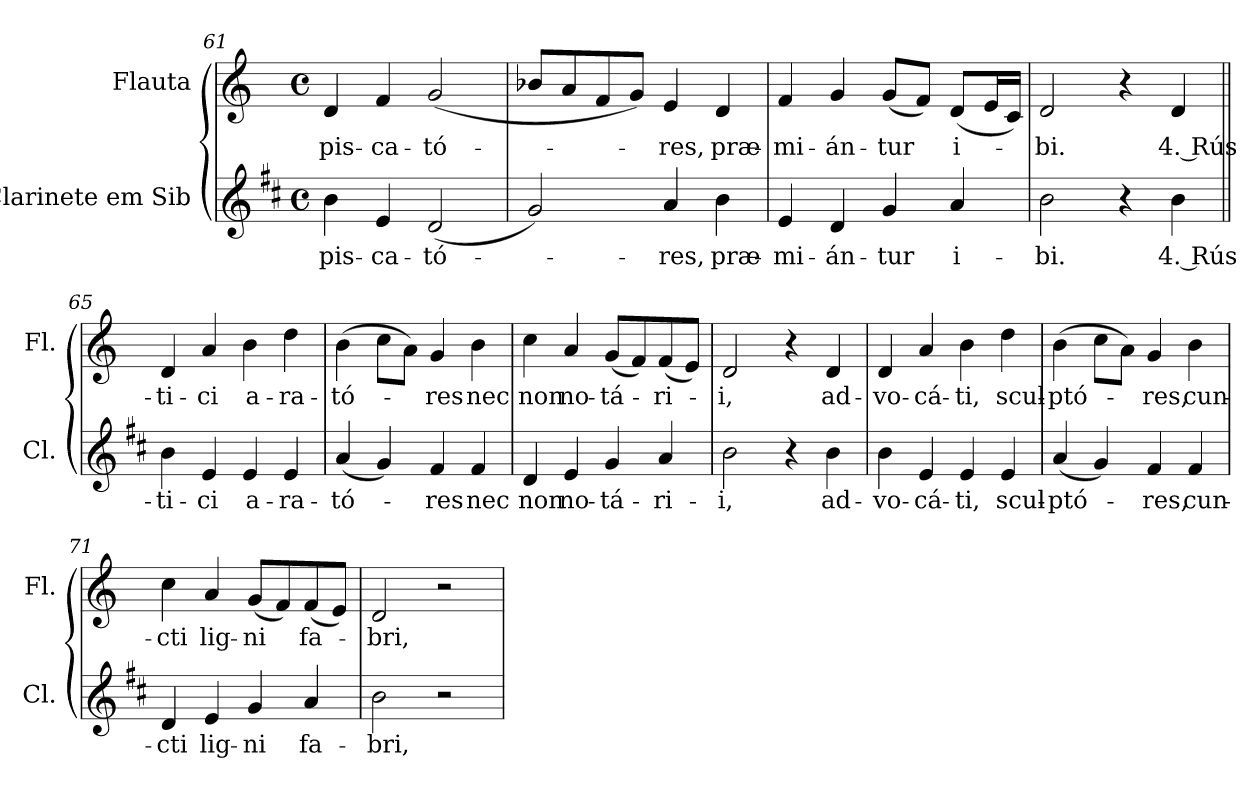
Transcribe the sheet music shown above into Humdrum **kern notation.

**kern	**text	**kern	**text
*part2	*part2	*part1	*part1
*staff2	*staff2	*staff1	*staff1
*I"Clarinete em Sib	*	*I"Flauta	*
*I'Cl.	*	*I'Fl.	*
*clefG2	*	*clefG2	*
*ITrd1c2	*	*	*
*k[]	*	*k[]	*
*C:	*	*C:	*
*M4/4	*	*M4/4	*
*met(c)	*	*met(c)	*
=61	=61	=61	=61
!	!LO:LY:b:color=#000000	!	!
!	!	!	!LO:LY:b:color=#000000
4ai\	pis-	4di/	pis-
!	!LO:LY:b:color=#000000	!	!
!	!	!	!LO:LY:b:color=#000000
4di/	-ca-	4fi/	-ca-
!	!LO:LY:b:color=#000000	!	!
!	!	!	!LO:LY:b:color=#000000
(2ci/	-tó-	(2gi/	-tó-
=62	=62	=62	=62
2fi/)	.	8b-Xi/L	.
.	.	8ai/	.
.	.	8fi/	.
.	.	8gi/J)	.
!	!LO:LY:b:color=#000000	!	!
!	!	!	!LO:LY:b:color=#000000
4gi/	-res,	4ei/	-res,
!	!LO:LY:b:color=#000000	!	!
!	!	!	!LO:LY:b:color=#000000
4ai\	præ-	4di/	præ-
=63	=63	=63	=63
!	!LO:LY:b:color=#000000	!	!
!	!	!	!LO:LY:b:color=#000000
4di/	-mi-	4fi/	-mi-
!	!LO:LY:b:color=#000000	!	!
!	!	!	!LO:LY:b:color=#000000
4ci/	-án-	4gi/	-án-
!	!LO:LY:b:color=#000000	!	!
!	!	!	!LO:LY:b:color=#000000
4fi/	-tur	(8gi/L	-tur
.	.	8fi/J)	.
!	!LO:LY:b:color=#000000	!	!
!	!	!	!LO:LY:b:color=#000000
4gi/	i-	(8di/L	i-
.	.	16ei/L	.
.	.	16ci/JJ)	.
!!LO:LB:g=z
=64	=64	=64	=64
!	!LO:LY:b:color=#000000	!	!
!	!	!	!LO:LY:b:color=#000000
2ai\	-bi.	2di/	-bi.
4r	.	4r	.
!	!LO:LY:b:color=#000000	!	!
!	!	!	!LO:LY:b:color=#000000
4ai\	4. Rús-	4di/	4. Rús-
=65||	=65||	=65||	=65||
!	!LO:LY:b:color=#000000	!	!
!	!	!	!LO:LY:b:color=#000000
4ai\	-ti-	4di/	-ti-
!	!LO:LY:b:color=#000000	!	!
!	!	!	!LO:LY:b:color=#000000
4di/	-ci	4ai/	-ci
!	!LO:LY:b:color=#000000	!	!
!	!	!	!LO:LY:b:color=#000000
4di/	a-	4bi\	a-
!	!LO:LY:b:color=#000000	!	!
!	!	!	!LO:LY:b:color=#000000
4di/	-ra-	4ddi\	-ra-
=66	=66	=66	=66
!	!LO:LY:b:color=#000000	!	!
!	!	!	!LO:LY:b:color=#000000
(4gi/	-tó-	(4bi\	-tó-
4fi/)	.	8cci\L	.
.	.	8ai\J)	.
!	!LO:LY:b:color=#000000	!	!
!	!	!	!LO:LY:b:color=#000000
4ei/	-res	4gi/	-res
!	!LO:LY:b:color=#000000	!	!
!	!	!	!LO:LY:b:color=#000000
4ei/	nec	4bi\	nec
=67	=67	=67	=67
!	!LO:LY:b:color=#000000	!	!
!	!	!	!LO:LY:b:color=#000000
4ci/	non	4cci\	non
!	!LO:LY:b:color=#000000	!	!
!	!	!	!LO:LY:b:color=#000000
4di/	no-	4ai/	no-
!	!LO:LY:b:color=#000000	!	!
!	!	!	!LO:LY:b:color=#000000
4fi/	-tá-	(8gi/L	-tá-
.	.	8fi/)	.
!	!LO:LY:b:color=#000000	!	!
!	!	!	!LO:LY:b:color=#000000
4gi/	-ri-	(8fi/	-ri-
.	.	8ei/J)	.
=68	=68	=68	=68
!	!LO:LY:b:color=#000000	!	!
!	!	!	!LO:LY:b:color=#000000
2ai\	-i,	2di/	-i,
4r	.	4r	.
!	!LO:LY:b:color=#000000	!	!
!	!	!	!LO:LY:b:color=#000000
4ai\	ad-	4di/	ad-
=69	=69	=69	=69
!	!LO:LY:b:color=#000000	!	!
!	!	!	!LO:LY:b:color=#000000
4ai\	-vo-	4di/	-vo-
!	!LO:LY:b:color=#000000	!	!
!	!	!	!LO:LY:b:color=#000000
4di/	-cá-	4ai/	-cá-
!	!LO:LY:b:color=#000000	!	!
!	!	!	!LO:LY:b:color=#000000
4di/	-ti,	4bi\	-ti,
!	!LO:LY:b:color=#000000	!	!
!	!	!	!LO:LY:b:color=#000000
4di/	scul-	4ddi\	scul-
!!LO:LB:g=z
=70	=70	=70	=70
!	!LO:LY:b:color=#000000	!	!
!	!	!	!LO:LY:b:color=#000000
(4gi/	-ptó-	(4bi\	-ptó-
4fi/)	.	8cci\L	.
.	.	8ai\J)	.
!	!LO:LY:b:color=#000000	!	!
!	!	!	!LO:LY:b:color=#000000
4ei/	-res,	4gi/	-res,
!	!LO:LY:b:color=#000000	!	!
!	!	!	!LO:LY:b:color=#000000
4ei/	cun-	4bi\	cun-
=71	=71	=71	=71
!	!LO:LY:b:color=#000000	!	!
!	!	!	!LO:LY:b:color=#000000
4ci/	-cti	4cci\	-cti
!	!LO:LY:b:color=#000000	!	!
!	!	!	!LO:LY:b:color=#000000
4di/	lig-	4ai/	lig-
!	!LO:LY:b:color=#000000	!	!
!	!	!	!LO:LY:b:color=#000000
4fi/	-ni	(8gi/L	-ni
.	.	8fi/)	.
!	!LO:LY:b:color=#000000	!	!
!	!	!	!LO:LY:b:color=#000000
4gi/	fa-	(8fi/	fa-
.	.	8ei/J)	.
=72	=72	=72	=72
!	!LO:LY:b:color=#000000	!	!
!	!	!	!LO:LY:b:color=#000000
2ai\	-bri,	2di/	-bri,
2r	.	2r	.
=	=	=	=
*-	*-	*-	*-
